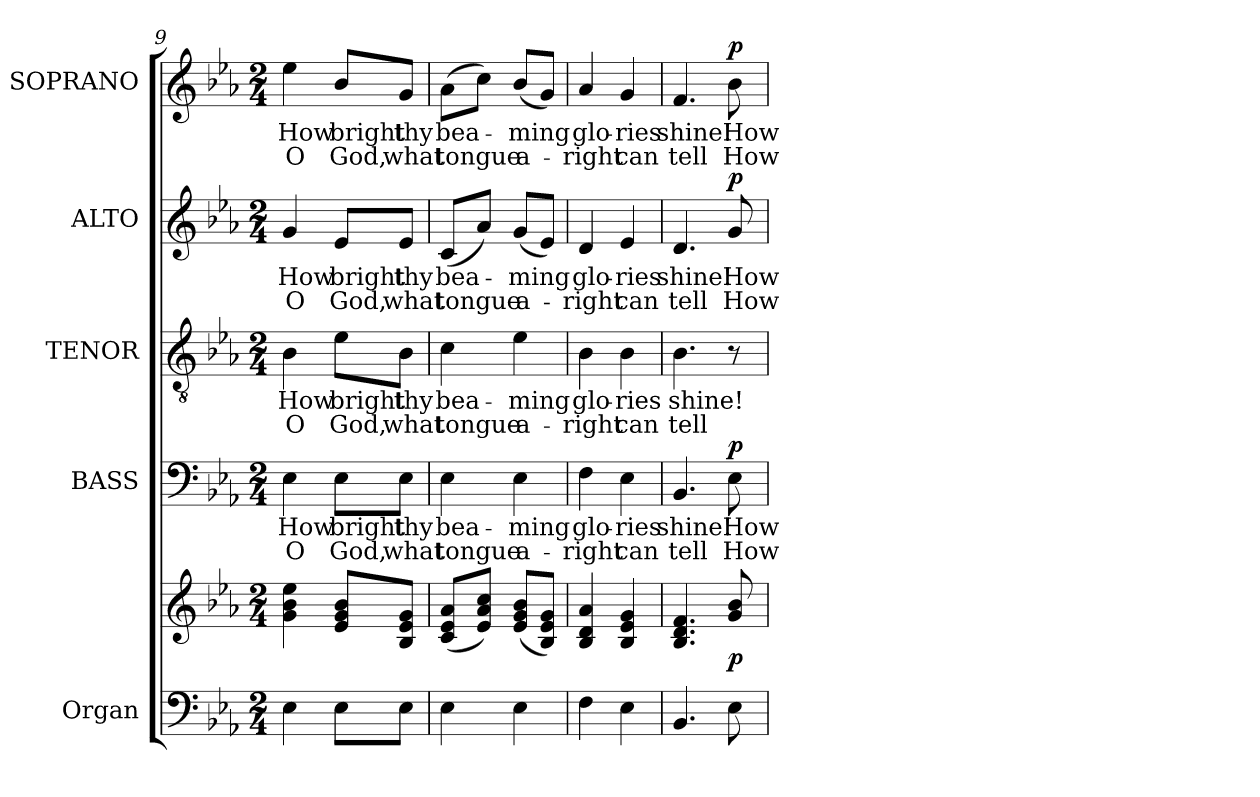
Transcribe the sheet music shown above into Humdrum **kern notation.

**kern	**kern	**dynam	**kern	**text	**text	**dynam	**kern	**text	**text	**kern	**text	**text	**dynam	**kern	**text	**text	**dynam
*part5	*part5	*part5	*part4	*part4	*part4	*part4	*part3	*part3	*part3	*part2	*part2	*part2	*part2	*part1	*part1	*part1	*part1
*staff6	*staff5	*staff5/6	*staff4	*staff4	*staff4	*staff4	*staff3	*staff3	*staff3	*staff2	*staff2	*staff2	*staff2	*staff1	*staff1	*staff1	*staff1
*I"Organ	*	*	*I"BASS	*	*	*	*I"TENOR	*	*	*I"ALTO	*	*	*	*I"SOPRANO	*	*	*
*I'Org.	*	*	*I'B.	*	*	*	*I'T.	*	*	*I'A.	*	*	*	*I'S.	*	*	*
!!LO:LB:g=z
*clefF4	*clefG2	*	*clefF4	*	*	*	*clefGv2	*	*	*clefG2	*	*	*	*clefG2	*	*	*
*	*	*	*	*	*	*	*ITrd7c12	*	*	*	*	*	*	*	*	*	*
*k[b-e-a-]	*k[b-e-a-]	*	*k[b-e-a-]	*	*	*	*k[b-e-a-]	*	*	*k[b-e-a-]	*	*	*	*k[b-e-a-]	*	*	*
*E-:	*E-:	*	*E-:	*	*	*	*E-:	*	*	*E-:	*	*	*	*E-:	*	*	*
*M2/4	*M2/4	*	*M2/4	*	*	*	*M2/4	*	*	*M2/4	*	*	*	*M2/4	*	*	*
=9	=9	=9	=9	=9	=9	=9	=9	=9	=9	=9	=9	=9	=9	=9	=9	=9	=9
!	!	!	!	!LO:LY:b:color=#000000	!LO:LY:b:color=#000000	!	!	!	!	!	!	!	!	!	!	!	!
!	!	!	!	!	!	!	!	!LO:LY:b:color=#000000	!LO:LY:b:color=#000000	!	!	!	!	!	!	!	!
!	!	!	!	!	!	!	!	!	!	!	!LO:LY:b:color=#000000	!LO:LY:b:color=#000000	!	!	!	!	!
!	!	!	!	!	!	!	!	!	!	!	!	!	!	!	!LO:LY:b:color=#000000	!LO:LY:b:color=#000000	!
4E-i\	4gi\ 4b-i 4ee-i	.	4E-i\	How	O	.	4BB-i\	How	O	4gi/	How	O	.	4ee-i\	How	O	.
!	!	!	!	!LO:LY:b:color=#000000	!LO:LY:b:color=#000000	!	!	!	!	!	!	!	!	!	!	!	!
!	!	!	!	!	!	!	!	!LO:LY:b:color=#000000	!LO:LY:b:color=#000000	!	!	!	!	!	!	!	!
!	!	!	!	!	!	!	!	!	!	!	!LO:LY:b:color=#000000	!LO:LY:b:color=#000000	!	!	!	!	!
!	!	!	!	!	!	!	!	!	!	!	!	!	!	!	!LO:LY:b:color=#000000	!LO:LY:b:color=#000000	!
8E-i\L	8e-i/ 8gi/ 8b-i/L	.	8E-i\L	bright	God,	.	8E-i\L	bright	God,	8e-i/L	bright	God,	.	8b-i/L	bright	God,	.
!	!	!	!	!LO:LY:b:color=#000000	!LO:LY:b:color=#000000	!	!	!	!	!	!	!	!	!	!	!	!
!	!	!	!	!	!	!	!	!LO:LY:b:color=#000000	!LO:LY:b:color=#000000	!	!	!	!	!	!	!	!
!	!	!	!	!	!	!	!	!	!	!	!LO:LY:b:color=#000000	!LO:LY:b:color=#000000	!	!	!	!	!
!	!	!	!	!	!	!	!	!	!	!	!	!	!	!	!LO:LY:b:color=#000000	!LO:LY:b:color=#000000	!
8E-i\J	8B-i/ 8e-i/ 8gi/J	.	8E-i\J	thy	what	.	8BB-i\J	thy	what	8e-i/J	thy	what	.	8gi/J	thy	what	.
=10	=10	=10	=10	=10	=10	=10	=10	=10	=10	=10	=10	=10	=10	=10	=10	=10	=10
!	!	!	!	!LO:LY:b:color=#000000	!LO:LY:b:color=#000000	!	!	!	!	!	!	!	!	!	!	!	!
!	!	!	!	!	!	!	!	!LO:LY:b:color=#000000	!LO:LY:b:color=#000000	!	!	!	!	!	!	!	!
!	!	!	!	!	!	!	!	!	!	!	!LO:LY:b:color=#000000	!LO:LY:b:color=#000000	!	!	!	!	!
!	!	!	!	!	!	!	!	!	!	!	!	!	!	!	!LO:LY:b:color=#000000	!LO:LY:b:color=#000000	!
4E-i\	(8ci/ 8e-i/ 8a-i/L	.	4E-i\	bea-	tongue	.	4Ci\	bea-	tongue	(8ci/L	bea-	tongue	.	(8a-i\L	bea-	tongue	.
.	8e-i/ 8a-i/ 8cci/J)	.	.	.	.	.	.	.	.	8a-i/J)	.	.	.	8cci\J)	.	.	.
!	!	!	!	!LO:LY:b:color=#000000	!LO:LY:b:color=#000000	!	!	!	!	!	!	!	!	!	!	!	!
!	!	!	!	!	!	!	!	!LO:LY:b:color=#000000	!LO:LY:b:color=#000000	!	!	!	!	!	!	!	!
!	!	!	!	!	!	!	!	!	!	!	!LO:LY:b:color=#000000	!LO:LY:b:color=#000000	!	!	!	!	!
!	!	!	!	!	!	!	!	!	!	!	!	!	!	!	!LO:LY:b:color=#000000	!LO:LY:b:color=#000000	!
4E-i\	(8e-i/ 8gi/ 8b-i/L	.	4E-i\	-ming	a-	.	4E-i\	-ming	a-	(8gi/L	-ming	a-	.	(8b-i/L	-ming	a-	.
.	8B-i/ 8e-i/ 8gi/J)	.	.	.	.	.	.	.	.	8e-i/J)	.	.	.	8gi/J)	.	.	.
=11	=11	=11	=11	=11	=11	=11	=11	=11	=11	=11	=11	=11	=11	=11	=11	=11	=11
!	!	!	!	!LO:LY:b:color=#000000	!LO:LY:b:color=#000000	!	!	!	!	!	!	!	!	!	!	!	!
!	!	!	!	!	!	!	!	!LO:LY:b:color=#000000	!LO:LY:b:color=#000000	!	!	!	!	!	!	!	!
!	!	!	!	!	!	!	!	!	!	!	!LO:LY:b:color=#000000	!LO:LY:b:color=#000000	!	!	!	!	!
!	!	!	!	!	!	!	!	!	!	!	!	!	!	!	!LO:LY:b:color=#000000	!LO:LY:b:color=#000000	!
4Fi\	4B-i/ 4di 4a-i	.	4Fi\	glo-	-right	.	4BB-i\	glo-	-right	4di/	glo-	-right	.	4a-i/	glo-	-right	.
!	!	!	!	!LO:LY:b:color=#000000	!LO:LY:b:color=#000000	!	!	!	!	!	!	!	!	!	!	!	!
!	!	!	!	!	!	!	!	!LO:LY:b:color=#000000	!LO:LY:b:color=#000000	!	!	!	!	!	!	!	!
!	!	!	!	!	!	!	!	!	!	!	!LO:LY:b:color=#000000	!LO:LY:b:color=#000000	!	!	!	!	!
!	!	!	!	!	!	!	!	!	!	!	!	!	!	!	!LO:LY:b:color=#000000	!LO:LY:b:color=#000000	!
4E-i\	4B-i/ 4e-i 4gi	.	4E-i\	-ries	can	.	4BB-i\	-ries	can	4e-i/	-ries	can	.	4gi/	-ries	can	.
=12	=12	=12	=12	=12	=12	=12	=12	=12	=12	=12	=12	=12	=12	=12	=12	=12	=12
!	!	!	!	!LO:LY:b:color=#000000	!LO:LY:b:color=#000000	!	!	!	!	!	!	!	!	!	!	!	!
!	!	!	!	!	!	!	!	!LO:LY:b:color=#000000	!LO:LY:b:color=#000000	!	!	!	!	!	!	!	!
!	!	!	!	!	!	!	!	!	!	!	!LO:LY:b:color=#000000	!LO:LY:b:color=#000000	!	!	!	!	!
!	!	!	!	!	!	!	!	!	!	!	!	!	!	!	!LO:LY:b:color=#000000	!LO:LY:b:color=#000000	!
4.BB-i/	4.B-i/ 4.di 4.fi	.	4.BB-i/	shine!	tell	.	4.BB-i\	shine!	tell	4.di/	shine!	tell	.	4.fi/	shine!	tell	.
!	!	!	!	!LO:LY:b:color=#000000	!LO:LY:b:color=#000000	!	!	!	!	!	!	!	!	!	!	!	!
!	!	!	!	!	!	!	!	!	!	!	!LO:LY:b:color=#000000	!LO:LY:b:color=#000000	!	!	!	!	!
!	!	!	!	!	!	!	!	!	!	!	!	!	!	!	!LO:LY:b:color=#000000	!LO:LY:b:color=#000000	!
8E-i\	8gi/ 8b-i	p	8E-i\	How	How	p	8r	.	.	8gi/	How	How	p	8b-i\	How	How	p
=	=	=	=	=	=	=	=	=	=	=	=	=	=	=	=	=	=
*-	*-	*-	*-	*-	*-	*-	*-	*-	*-	*-	*-	*-	*-	*-	*-	*-	*-
